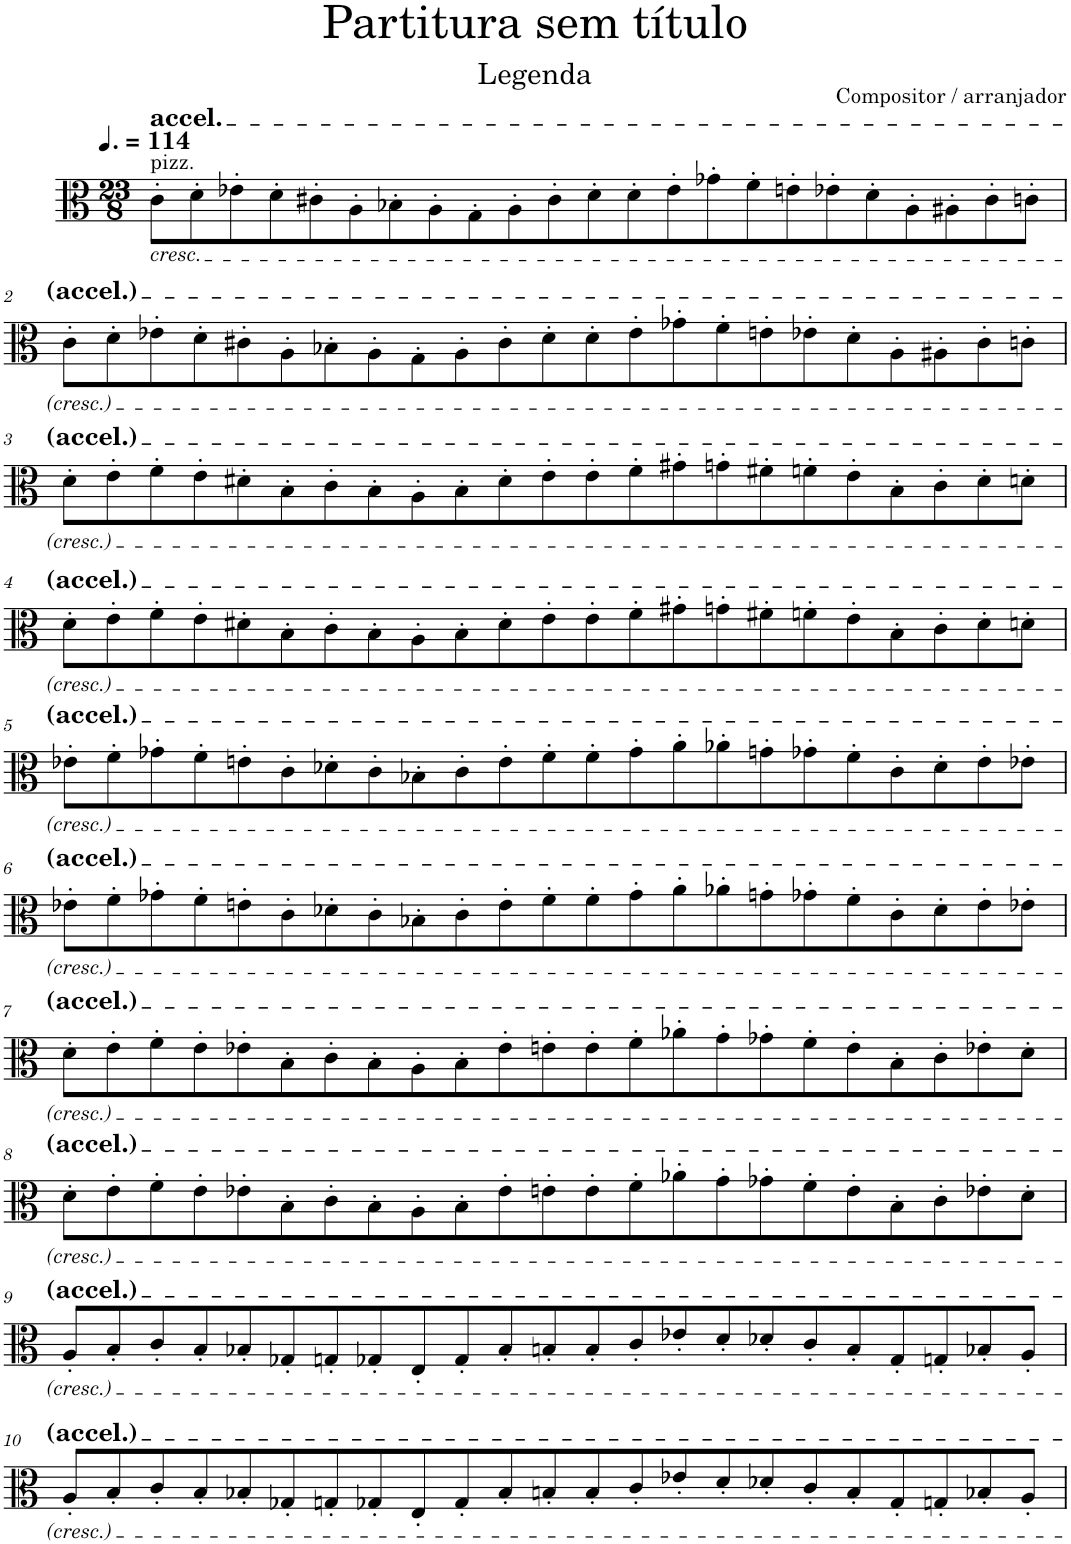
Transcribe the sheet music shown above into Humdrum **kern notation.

**kern
*part1
*staff1
*I"Viola
*I'Vla.
*clefC3
*k[]
*M23/8
*MM171
=1
!LO:TX:a:t=pizz.
!LO:TX:a:t=accel.
!LO:TX:b:i:t=cresc.
8c'\L
8d'\
8e-X'\
8d'\
8c#X'\
8A'\
8B-X'\
8A'\
8G'\
8A'\
8c#'\
8d'\
8d'\
8e-'\
8g-X'\
8f'\
8en'\
8e-X'\
8d'\
8A'\
8A#X'\
8c#'\
8cn'\J
!!LO:LB:g=z
=2
8c'\L
8d'\
8e-X'\
8d'\
8c#X'\
8A'\
8B-X'\
8A'\
8G'\
8A'\
8c#'\
8d'\
8d'\
8e-'\
8g-X'\
8f'\
8en'\
8e-X'\
8d'\
8A'\
8A#X'\
8c#'\
8cn'\J
!!LO:LB:g=z
=3
8d'\L
8e'\
8f'\
8e'\
8d#X'\
8B'\
8c'\
8B'\
8A'\
8B'\
8d#'\
8e'\
8e'\
8f'\
8g#X'\
8gn'\
8f#X'\
8fn'\
8e'\
8B'\
8c'\
8d#'\
8dn'\J
!!LO:LB:g=z
=4
8d'\L
8e'\
8f'\
8e'\
8d#X'\
8B'\
8c'\
8B'\
8A'\
8B'\
8d#'\
8e'\
8e'\
8f'\
8g#X'\
8gn'\
8f#X'\
8fn'\
8e'\
8B'\
8c'\
8d#'\
8dn'\J
!!LO:LB:g=z
=5
8e-X'\L
8f'\
8g-X'\
8f'\
8en'\
8c'\
8d-X'\
8c'\
8B-X'\
8c'\
8e'\
8f'\
8f'\
8g-'\
8a'\
8a-X'\
8gn'\
8g-X'\
8f'\
8c'\
8d-'\
8e'\
8e-X'\J
!!LO:LB:g=z
=6
8e-X'\L
8f'\
8g-X'\
8f'\
8en'\
8c'\
8d-X'\
8c'\
8B-X'\
8c'\
8e'\
8f'\
8f'\
8g-'\
8a'\
8a-X'\
8gn'\
8g-X'\
8f'\
8c'\
8d-'\
8e'\
8e-X'\J
!!LO:LB:g=z
=7
8d'\L
8e'\
8f'\
8e'\
8e-X'\
8B'\
8c'\
8B'\
8A'\
8B'\
8e-'\
8en'\
8e'\
8f'\
8a-X'\
8g'\
8g-X'\
8f'\
8e'\
8B'\
8c'\
8e-X'\
8d'\J
!!LO:LB:g=z
=8
8d'\L
8e'\
8f'\
8e'\
8e-X'\
8B'\
8c'\
8B'\
8A'\
8B'\
8e-'\
8en'\
8e'\
8f'\
8a-X'\
8g'\
8g-X'\
8f'\
8e'\
8B'\
8c'\
8e-X'\
8d'\J
!!LO:LB:g=z
=9
8A'/L
8B'/
8c'/
8B'/
8B-X'/
8G-X'/
8Gn'/
8G-X'/
8E'/
8G-'/
8B-'/
8Bn'/
8B'/
8c'/
8e-X'/
8d'/
8d-X'/
8c'/
8B'/
8G-'/
8Gn'/
8B-X'/
8A'/J
!!LO:LB:g=z
=10
8A'/L
8B'/
8c'/
8B'/
8B-X'/
8G-X'/
8Gn'/
8G-X'/
8E'/
8G-'/
8B-'/
8Bn'/
8B'/
8c'/
8e-X'/
8d'/
8d-X'/
8c'/
8B'/
8G-'/
8Gn'/
8B-X'/
8A'/J
=
*-
